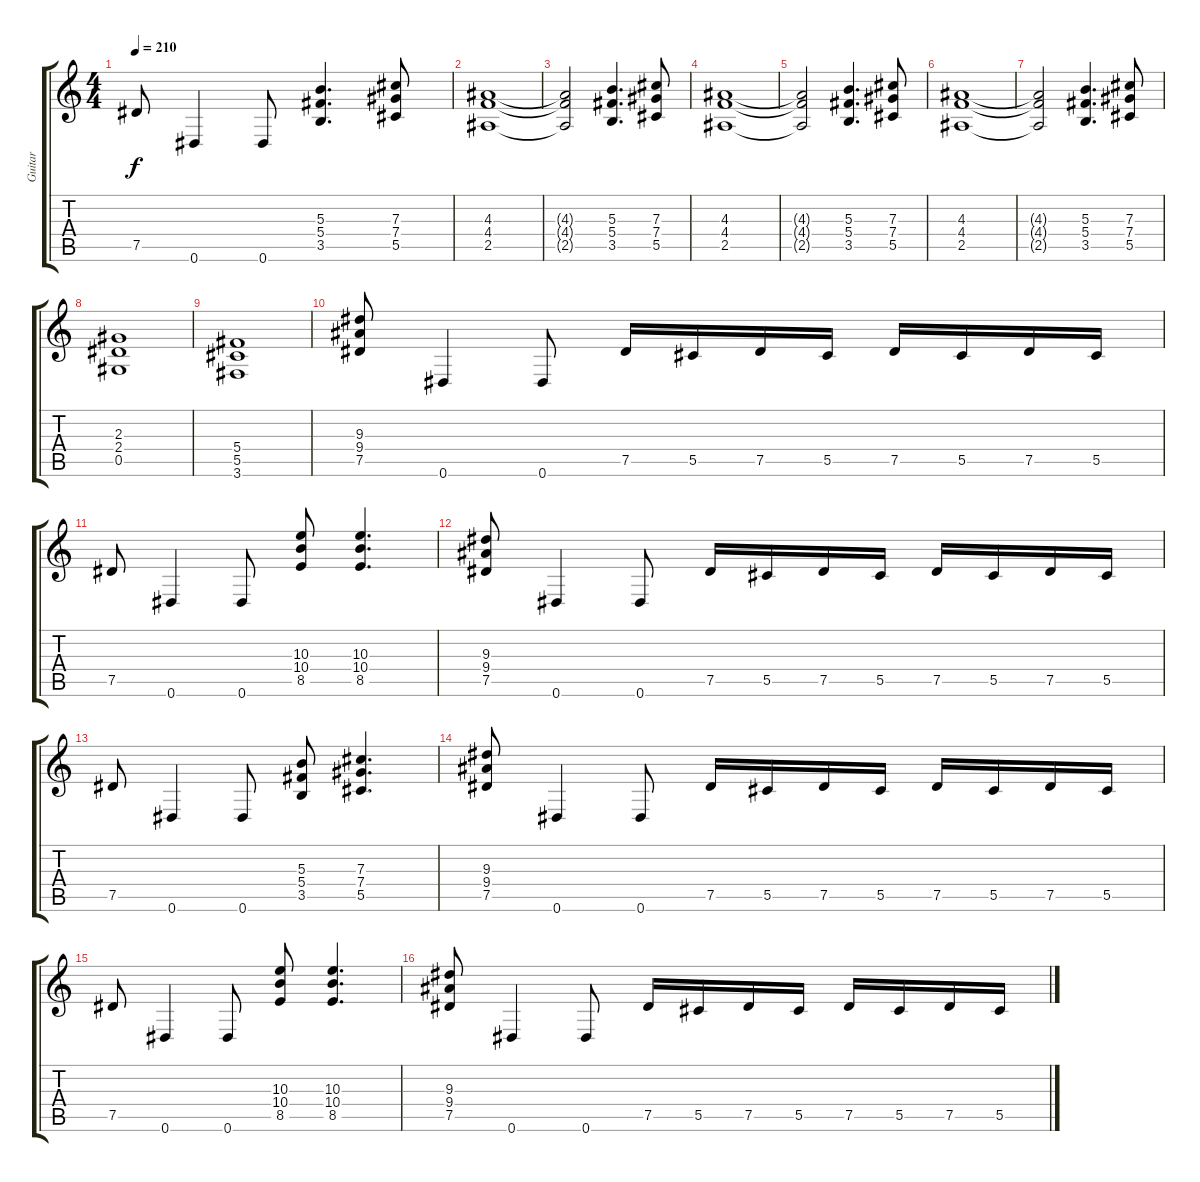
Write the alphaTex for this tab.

\track ("Guitar" "Guitar") {instrument distortionguitar}
\staff {score tabs}
\tuning (Eb4 Bb3 Gb3 Db3 Ab2 Eb2) {hide}
\ts (4 4)
\tempo 210
\clef g2
\ks c
7.5.8{dy f} 0.6.4 0.6.8 (5.3 5.4 3.5).4{d} (7.3 7.4 5.5).8 |
(4.3 4.4 2.5).1 |
(4.3{t} 4.4{t} 2.5{t}).2 (5.3 5.4 3.5).4{d} (7.3 7.4 5.5).8 |
(4.3 4.4 2.5).1 |
(4.3{t} 4.4{t} 2.5{t}).2 (5.3 5.4 3.5).4{d} (7.3 7.4 5.5).8 |
(4.3 4.4 2.5).1 |
(4.3{t} 4.4{t} 2.5{t}).2 (5.3 5.4 3.5).4{d} (7.3 7.4 5.5).8 |
(2.3 2.4 0.5).1 |
(5.4 5.5 3.6).1 |
(9.3 9.4 7.5).8 0.6.4 0.6.8 7.5.16 5.5.16 7.5.16 5.5.16 7.5.16 5.5.16 7.5.16 5.5.16 |
7.5.8 0.6.4 0.6.8 (10.3 10.4 8.5).8 (10.3 10.4 8.5).4{d} |
(9.3 9.4 7.5).8 0.6.4 0.6.8 7.5.16 5.5.16 7.5.16 5.5.16 7.5.16 5.5.16 7.5.16 5.5.16 |
7.5.8 0.6.4 0.6.8 (5.3 5.4 3.5).8 (7.3 7.4 5.5).4{d} |
(9.3 9.4 7.5).8 0.6.4 0.6.8 7.5.16 5.5.16 7.5.16 5.5.16 7.5.16 5.5.16 7.5.16 5.5.16 |
7.5.8 0.6.4 0.6.8 (10.3 10.4 8.5).8 (10.3 10.4 8.5).4{d} |
(9.3 9.4 7.5).8 0.6.4 0.6.8 7.5.16 5.5.16 7.5.16 5.5.16 7.5.16 5.5.16 7.5.16 5.5.16
